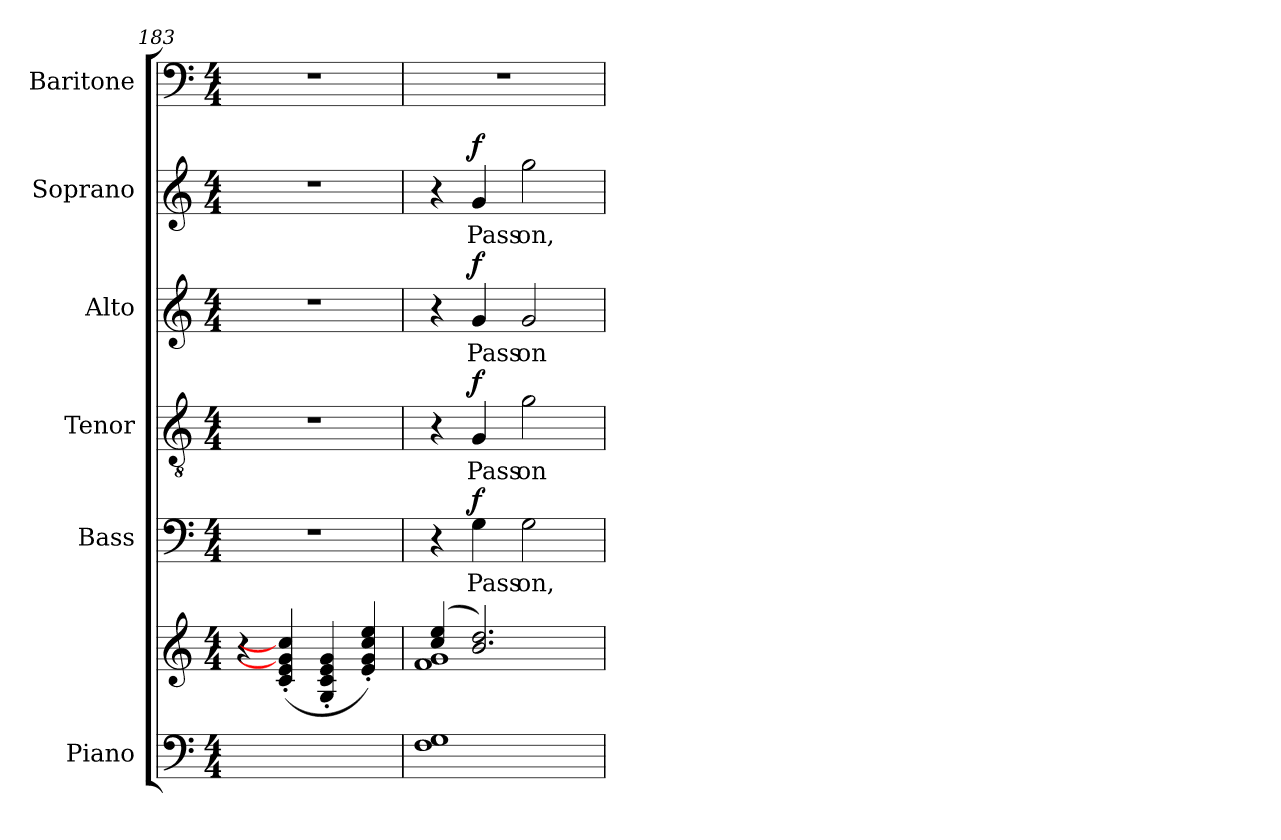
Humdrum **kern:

**kern	**kern	**kern	**text	**dynam	**kern	**text	**dynam	**kern	**text	**dynam	**kern	**text	**dynam	**kern
*part6	*part6	*part5	*part5	*part5	*part4	*part4	*part4	*part3	*part3	*part3	*part2	*part2	*part2	*part1
*staff7	*staff6	*staff5	*staff5	*staff5	*staff4	*staff4	*staff4	*staff3	*staff3	*staff3	*staff2	*staff2	*staff2	*staff1
*I"Piano	*	*I"Bass	*	*	*I"Tenor	*	*	*I"Alto	*	*	*I"Soprano	*	*	*I"Baritone
*	*	*I'B	*	*	*I'T	*	*	*I'A	*	*	*I'S	*	*	*
*clefF4	*clefG2	*clefF4	*	*	*clefGv2	*	*	*clefG2	*	*	*clefG2	*	*	*clefF4
*k[]	*k[]	*k[]	*	*	*k[]	*	*	*k[]	*	*	*k[]	*	*	*k[]
*M4/4	*M4/4	*M4/4	*	*	*M4/4	*	*	*M4/4	*	*	*M4/4	*	*	*M4/4
=183	=183	=183	=183	=183	=183	=183	=183	=183	=183	=183	=183	=183	=183	=183
*^	*^	*	*	*	*	*	*	*	*	*	*	*	*	*
1ryy	4ryy	4r	2ryy	1r	.	.	1r	.	.	1r	.	.	1r	.	.	1r
.	4ryy	(<4c/' 4e/' 4g/]' 4cc/]'	.	.	.	.	.	.	.	.	.	.	.	.	.	.
.	4ryy	4G/' 4c/' 4e/' 4g/'	2ryy	.	.	.	.	.	.	.	.	.	.	.	.	.
.	4ryy	4e/' 4g/' 4cc/' 4ee/')	.	.	.	.	.	.	.	.	.	.	.	.	.	.
=184	=184	=184	=184	=184	=184	=184	=184	=184	=184	=184	=184	=184	=184	=184	=184	=184
1F 1G	4ryy	(>4cc/ 4ee/	1f 1g	4r	.	.	4r	.	.	4r	.	.	4r	.	.	1r
!	!	!	!	!	!LO:LY:b	!LO:DY:b	!	!LO:LY:b	!LO:DY:b	!	!LO:LY:b	!LO:DY:b	!	!LO:LY:b	!LO:DY:b	!
.	4ryy	2.b/ 2.dd/)	.	4G\	Pass	f	4G/	Pass	f	4g/	Pass	f	4g/	Pass	f	.
!	!	!	!	!	!LO:LY:b	!	!	!LO:LY:b	!	!	!LO:LY:b	!	!	!LO:LY:b	!	!
.	4ryy	.	.	2G\	on,	.	2g\	on	.	2g/	on	.	2gg\	on,	.	.
.	4ryy	.	.	.	.	.	.	.	.	.	.	.	.	.	.	.
*v	*v	*	*	*	*	*	*	*	*	*	*	*	*	*	*	*
*	*v	*v	*	*	*	*	*	*	*	*	*	*	*	*	*
=	=	=	=	=	=	=	=	=	=	=	=	=	=	=
*-	*-	*-	*-	*-	*-	*-	*-	*-	*-	*-	*-	*-	*-	*-
